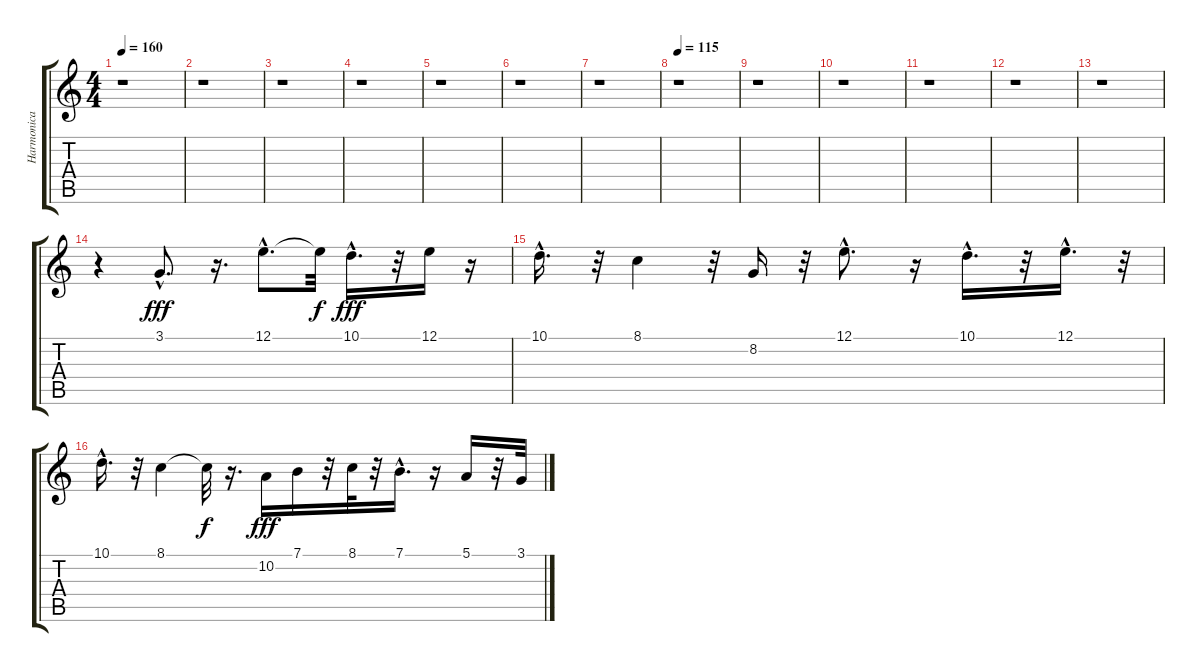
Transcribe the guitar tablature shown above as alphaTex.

\track ("Harmonica" "Harmonica") {instrument harmonica}
\staff {score tabs}
\tuning (E4 B3 G3 D3 A2 E2) {hide}
\ts (4 4)
\tempo 160
\clef g2
\ks c
r.1{dy ff} |
r.1 |
r.1 |
r.1 |
r.1 |
r.1 |
r.1 |
\tempo 115
r.1 |
r.1 |
r.1 |
r.1 |
r.1 |
r.1 |
r.4 3.1{hac}.8{d dy fff} r.16{d} 12.1{hac}.8{d} 12.1{t}.32{dy f} 10.1{hac}.16{d dy fff} r.32 12.1.16 r.16 |
10.1{hac}.16{d} r.32 8.1.4 r.32 8.2.16 r.32 12.1{hac}.8{d} r.16 10.1{hac}.16{d} r.32 12.1{hac}.16{d} r.32 |
10.1{hac}.16{d} r.32 8.1.4 8.1{t}.32{dy f} r.16{d} 10.2.16{dy fff} 7.1.16 r.32 8.1.32 r.32 7.1{hac}.16{d} r.16 5.1.16 r.32 3.1.32
